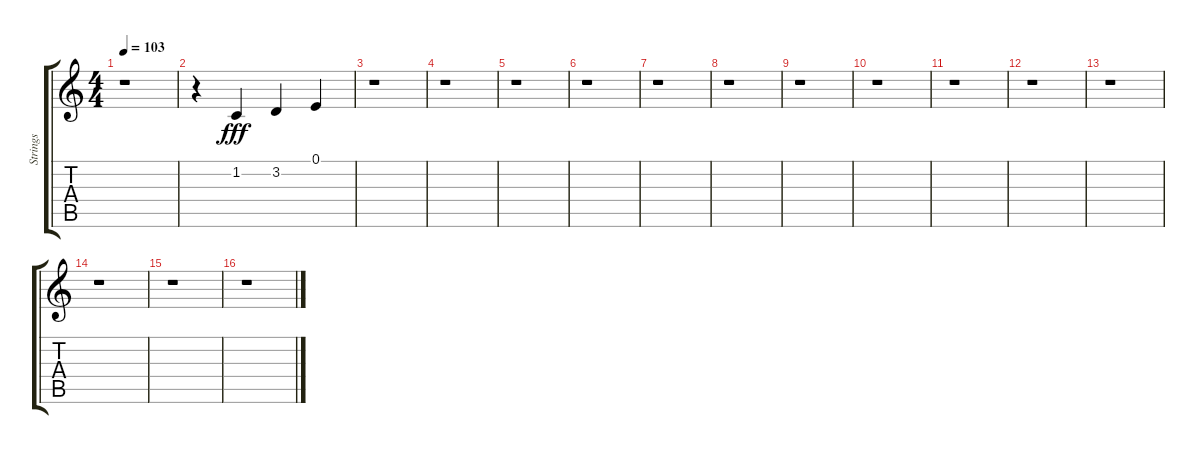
\track ("Strings" "Strings") {instrument stringensemble1}
\staff {score tabs}
\tuning (E4 B3 G3 D3 A2 E2) {hide}
\ts (4 4)
\tempo 103
\clef g2
\ks c
r.1{dy fff} |
r.4 1.2.4 3.2.4 0.1.4 |
r.1 |
r.1 |
r.1 |
r.1 |
r.1 |
r.1 |
r.1 |
r.1 |
r.1 |
r.1 |
r.1 |
r.1 |
r.1 |
r.1
